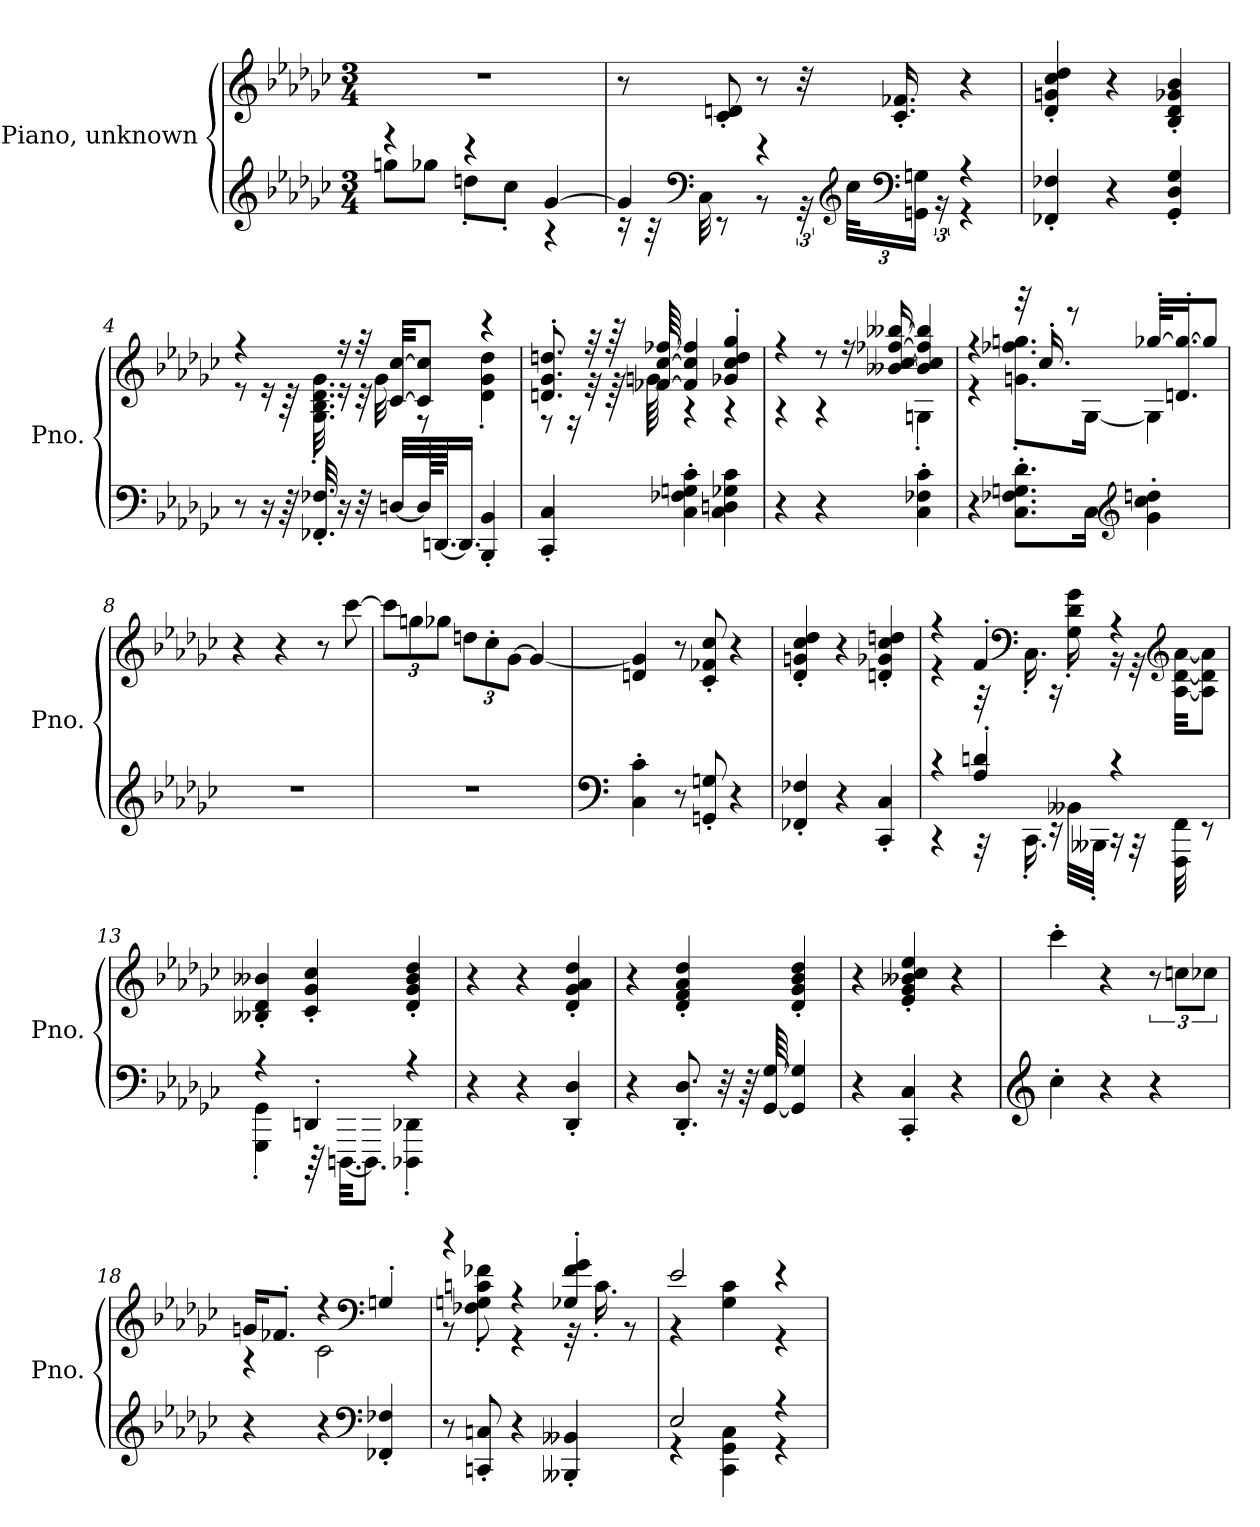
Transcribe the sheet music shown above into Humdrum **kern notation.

**kern	**kern
*part1	*part1
*staff2	*staff1
*I"Piano, unknown	*
*I'Pno.	*
*clefG2	*clefG2
*k[b-e-a-d-g-c-]	*k[b-e-a-d-g-c-]
*M3/4	*M3/4
*MM160	*MM160
=1	=1
*^	*
4r	8ggn\L	2.r
.	8gg-X\J	.
4r	8ddn'\L	.
.	8cc-'\J	.
[4g-/	4r	.
=2	=2	=2
4g-/]	16r	8r
.	32r	.
*clefF4	*	*
.	32C-\	.
.	8r	8c-/' 8dn/'
4r	8r	8r
.	48r	32r
*clefG2	*	*
.	48cc-\KLL	.
.	.	16.c-/' 16.f-X/'
*clefF4	*	*
.	24GGn\ 24Gn\JJ	.
.	24r	.
4r	4r	4r
*v	*v	*
=3	=3
4FF-X/' 4F-X/'	4d-/' 4gn/' 4cc-/' 4dd-/'
4r	4r
4GG-/' 4D-/' 4G-/'	4B-/' 4d-/' 4g-X/' 4b-/'
!!LO:LB:g=z
=4	=4
*	*^
8r	4r	8r
16r	.	16r
64r	.	64r
32.FF-X/' 32.F-X/'	.	32.G-\' 32.B-\' 32.d-\' 32.g-\'
16r	16r	16r
32r	32r	32r
[32Dn/LLL	[32c-/ [32cc-/KKL	32g-\
128D/KL]	8c-/] 8cc-/]J	8r
[64.DDn/JJ	.	.
16.DD/JJ]	.	.
4BBB-/' 4BB-/'	4r	4d-\' 4g-\' 4dd-\'
=5	=5	=5
4CC-/' 4C-/'	8.dn/' 8.g-/' 8.ddn/'	8r
.	.	16r
.	32r	32r
.	64r	64r
.	[64f-X/ [64cc-/ [64ff-X/	64gn\
4C-\' 4F-X\' 4Gn\' 4c-\'	4f-/] 4cc-/] 4ff-/]	4r
4C-\ 4Dn\ 4G-X\ 4c-\	4g-X/' 4cc-/' 4dd/' 4gg-/'	4r
=6	=6	=6
4r	4r	4r
4r	8r	4r
.	16r	.
.	[16b--X/ [16cc-/ [16ff-X/ [16bb--X/	.
4C-\' 4F-X\' 4c-\'	4b--/] 4cc-/] 4ff-/] 4bb--/]	4Gn'\
!!LO:LB:g=z	!!
=7	=7	=7
4r	4r	4r
8.C-\' 8.F-X\' 8.Gn\' 8.d-\'L	32r	8.gn\' 8.ff-X\' 8.ggn\'L
.	16.cc-'/	.
.	8r	.
16C-\Jk	.	[16G-\Jk
*clefG2	*	*
4g-\' 4cc-\' 4ddn\'	[32gg-X'/KLL	4G-\]
.	16.dn/' 16.gg-/_'J	.
.	8gg-/J]	.
*	*v	*v
=8	=8
2.r	4r
.	4r
.	8r
.	[8ccc-\
=9	=9
*	*Xbrackettup
2.r	12ccc-\L]
.	12ggn\
.	12gg-X\J
.	12ddn\L
.	12cc-'\
.	[12g-\J
.	4g-/_
=10	=10
*clefF4	*
4C-\' 4c-\'	4dn/ 4g-/]
8r	8r
8GGn/' 8Gn/'	8c-/' 8f-X/' 8cc-/'
4r	4r
!!LO:LB:g=z
=11	=11
4FF-X/' 4F-X/'	4d-/' 4gn/' 4cc-/' 4dd-/'
4r	4r
4CC-/' 4C-/'	4dn/' 4g-X/' 4cc-/' 4ddn/'
=12	=12
*^	*^
4r	4r	4r	4r
4A-/' 4dn/'	32r	4f'/	32r
*	*	*clefF4	*
.	16.CC-'\	.	16.C-'\
.	16r	.	16r
.	32BB--X\LLL	.	16G-\' 16d-\' 16g-\'
.	32BBB--X'\JJJ	.	.
4r	16r	4r	16r
.	32r	.	32r
*	*	*clefG2	*
.	32FFF\ 32FF\	.	[32A-\ [32d-\ [32a-\KKL
.	8r	.	8A-\] 8d-\] 8a-\]J
*	*	*v	*v
=13	=13	=13
4r	4GGG-\' 4GG-\'	4B--X/' 4d-/' 4b--X/'
4DDn'/	64r	4c-/' 4g-/' 4cc-/'
.	[32.DDDn\KKL	.
.	8.DDD\J]	.
4r	4DDD-X\' 4DD-X\'	4d-/' 4g-/' 4b--/' 4dd-/'
*v	*v	*
=14	=14
4r	4r
4r	4r
4DD-/' 4D-/'	4d-/' 4g-/' 4a-/' 4dd-/'
!!LO:LB:g=z
=15	=15
4r	4r
8.DD-/' 8.D-/'	4d-/' 4f/' 4a-/' 4dd-/'
32r	.
64r	.
[64GG-/ [64G-/	.
4GG-/] 4G-/]	4d-/' 4g-/' 4b-/' 4dd-/'
=16	=16
4r	4r
4CC-/' 4C-/'	4e-/' 4g-/' 4b--X/' 4cc-/' 4ee-/'
4r	4r
=17	=17
*clefG2	*
4cc-'\	4ccc-'\
4r	4r
*	*brackettup
4r	12r
.	12ccn\L
.	12cc-X\J
=18	=18
*	*^
4r	16gn/KL	4r
.	8.f-X'/J	.
4r	4r	2c-\
*clefF4	*clefF4	*
4FF-X/' 4F-X/'	4Gn'/	.
!!LO:LB:g=z	!!
=19	=19	=19
8r	4r	8r
8CCn/' 8Cn/'	.	8F-X\' 8Gn\' 8cn\' 8f-X\'
4r	4r	4r
4BBB--X/' 4BB--X/'	4G-X/' 4f-/' 4g-/'	32r
.	.	16.c'\
.	.	8r
=20	=20	=20
*^	*	*
2E-/	4r	2e-/	4r
.	4CC-\ 4GG-\ 4C-\	.	4G-\ 4c-\
4r	4r	4r	4r
*v	*v	*	*
*	*v	*v
=	=
*-	*-
